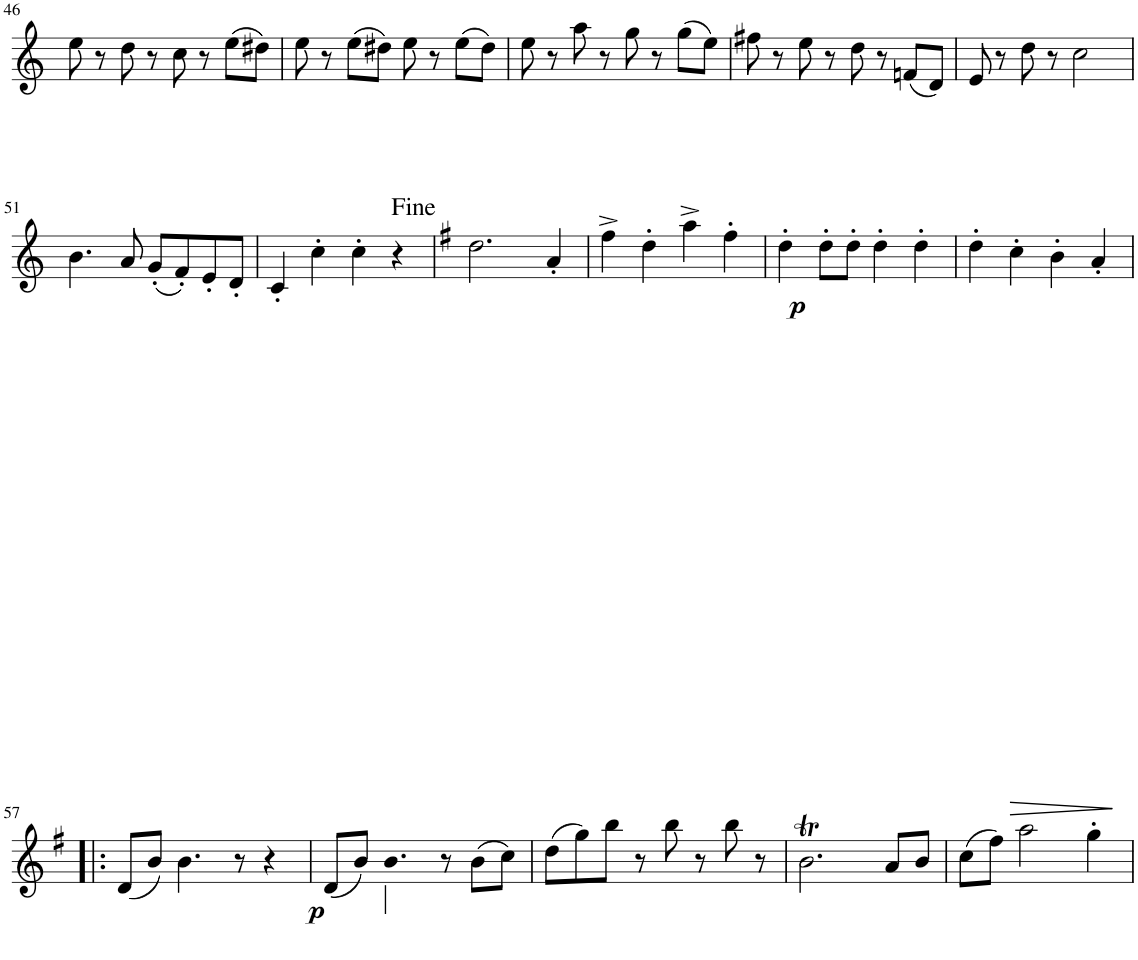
**kern	**dynam
*part1	*part1
*staff1	*staff1
*I"Flauta 1	*
*I'Fl	*
!!LO:PB:g=z
*clefG2	*
*k[]	*
*M4/4	*
=46	=46
8ee\	.
8r	.
8dd\	.
8r	.
8cc\	.
8r	.
(8ee\L	.
8dd#X\J)	.
=47	=47
8ee\	.
8r	.
(8ee\L	.
8dd#X\J)	.
8ee\	.
8r	.
(8ee\L	.
8dd#\J)	.
=48	=48
8ee\	.
8r	.
8aa\	.
8r	.
8gg\	.
8r	.
(8gg\L	.
8ee\J)	.
=49	=49
8ff#X\	.
8r	.
8ee\	.
8r	.
8dd\	.
8r	.
(8fn/L	.
8d/J)	.
=50	=50
8e/	.
8r	.
8dd\	.
8r	.
2cc\	.
!!LO:LB:g=z
=51	=51
4.b\	.
8a/	.
(8g'/L	.
8f'/)	.
8e'/	.
8d'/J	.
=52	=52
4c'/	.
4cc'\	.
4cc'\	.
4r	.
=53	=53
*k[f#]	*
2.dd\	.
4a'/	.
=54	=54
4ff#^\	.
4dd'\	.
4aa^\	.
4ff#'\	.
=55	=55
!	!LO:DY:b
4dd'\	p
8dd'\L	.
8dd'\J	.
4dd'\	.
4dd'\	.
=56	=56
4dd'\	.
!	!LO:HP:b
4cc'\	>
4b'\	.
4a'/	.
.	]
!!LO:LB:g=z
=57!|:	=57!|:
(8d/L	.
8b/J)	.
!	!LO:DY:b
4.b\	p
8r	.
4r	.
=58	=58
(8d/L	.
8b/J)	.
4.b\	.
8r	.
(8b\L	.
8cc\J)	.
=59	=59
(8dd\L	.
8gg\)	.
8bb\J	.
8r	.
8bb\	.
8r	.
8bb\	.
8r	.
=60	=60
2.bt\	.
8a/L	.
8b/J	.
=61	=61
(8cc\L	.
8ff#\J)	.
2aa\	.
4gg'\	.
=	=
*-	*-
